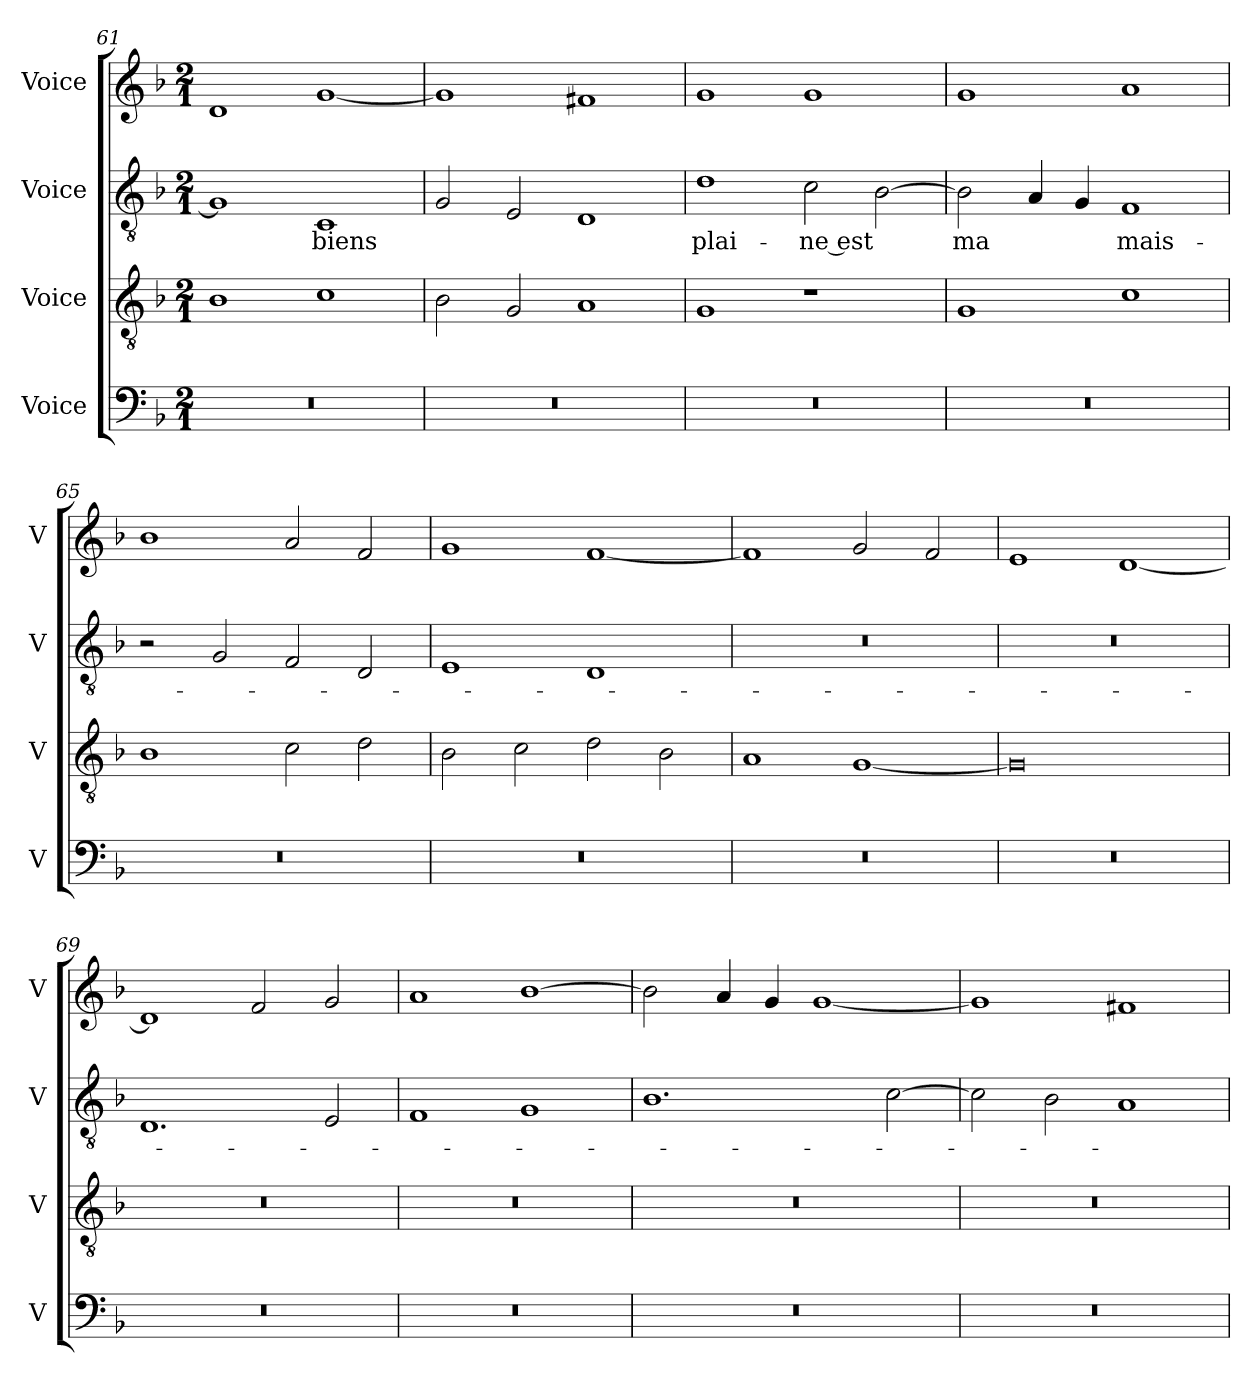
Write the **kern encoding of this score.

**kern	**kern	**kern	**text	**kern
*part4	*part3	*part2	*part2	*part1
*staff4	*staff3	*staff2	*staff2	*staff1
*I"Voice	*I"Voice	*I"Voice	*	*I"Voice
*I'V	*I'V	*I'V	*	*I'V
*clefF4	*clefGv2	*clefGv2	*	*clefG2
*k[b-]	*k[b-]	*k[b-]	*	*k[b-]
*M2/1	*M2/1	*M2/1	*	*M2/1
=61	=61	=61	=61	=61
0r	1B-	1G]	.	1d
!	!	!	!LO:LY:b	!
.	1c	1C	biens	[1g
!!LO:LB:g=z
=62	=62	=62	=62	=62
0r	2B-\	2G/	.	1g]
.	2G/	2E/	.	.
.	1A	1D	.	1f#X
=63	=63	=63	=63	=63
!	!	!	!LO:LY:b	!
0r	1G	1d	plai-	1g
!	!	!	!LO:LY:b	!
.	1r	2c\	ne est	1g
.	.	[2B-\	.	.
=64	=64	=64	=64	=64
!	!	!	!LO:LY:b	!
0r	1G	2B-\]	ma	1g
.	.	4A/	.	.
.	.	4G/	.	.
!	!	!	!LO:LY:b	!
.	1c	1F	mais-	1a
=65	=65	=65	=65	=65
!	!	!	!LO:LY:b	!
0r	1B-	2r	-tres-	1b-
.	.	2G/	.	.
.	2c\	2F/	.	2a/
.	2d\	2D/	.	2f/
!!LO:PB:g=z
=66	=66	=66	=66	=66
0r	2B-\	1E	.	1g
.	2c\	.	.	.
.	2d\	1D	.	[1f
.	2B-\	.	.	.
=67	=67	=67	=67	=67
0r	1A	0r	.	1f]
.	[1G	.	.	2g/
.	.	.	.	2f/
=68	=68	=68	=68	=68
0r	0G]	0r	.	1e
.	.	.	.	[1d
=69	=69	=69	=69	=69
0r	0r	1.D	.	1d]
.	.	.	.	2f/
.	.	2E/	.	2g/
!!LO:LB:g=z
=70	=70	=70	=70	=70
0r	0r	1F	.	1a
.	.	1G	.	[1b-
=71	=71	=71	=71	=71
0r	0r	1.B-	.	2b-\]
.	.	.	.	4a/
.	.	.	.	4g/
.	.	.	.	[1g
.	.	[2c\	.	.
=72	=72	=72	=72	=72
0r	0r	2c\]	.	1g]
.	.	2B-\	.	.
.	.	1A	.	1f#X
=	=	=	=	=
*-	*-	*-	*-	*-
